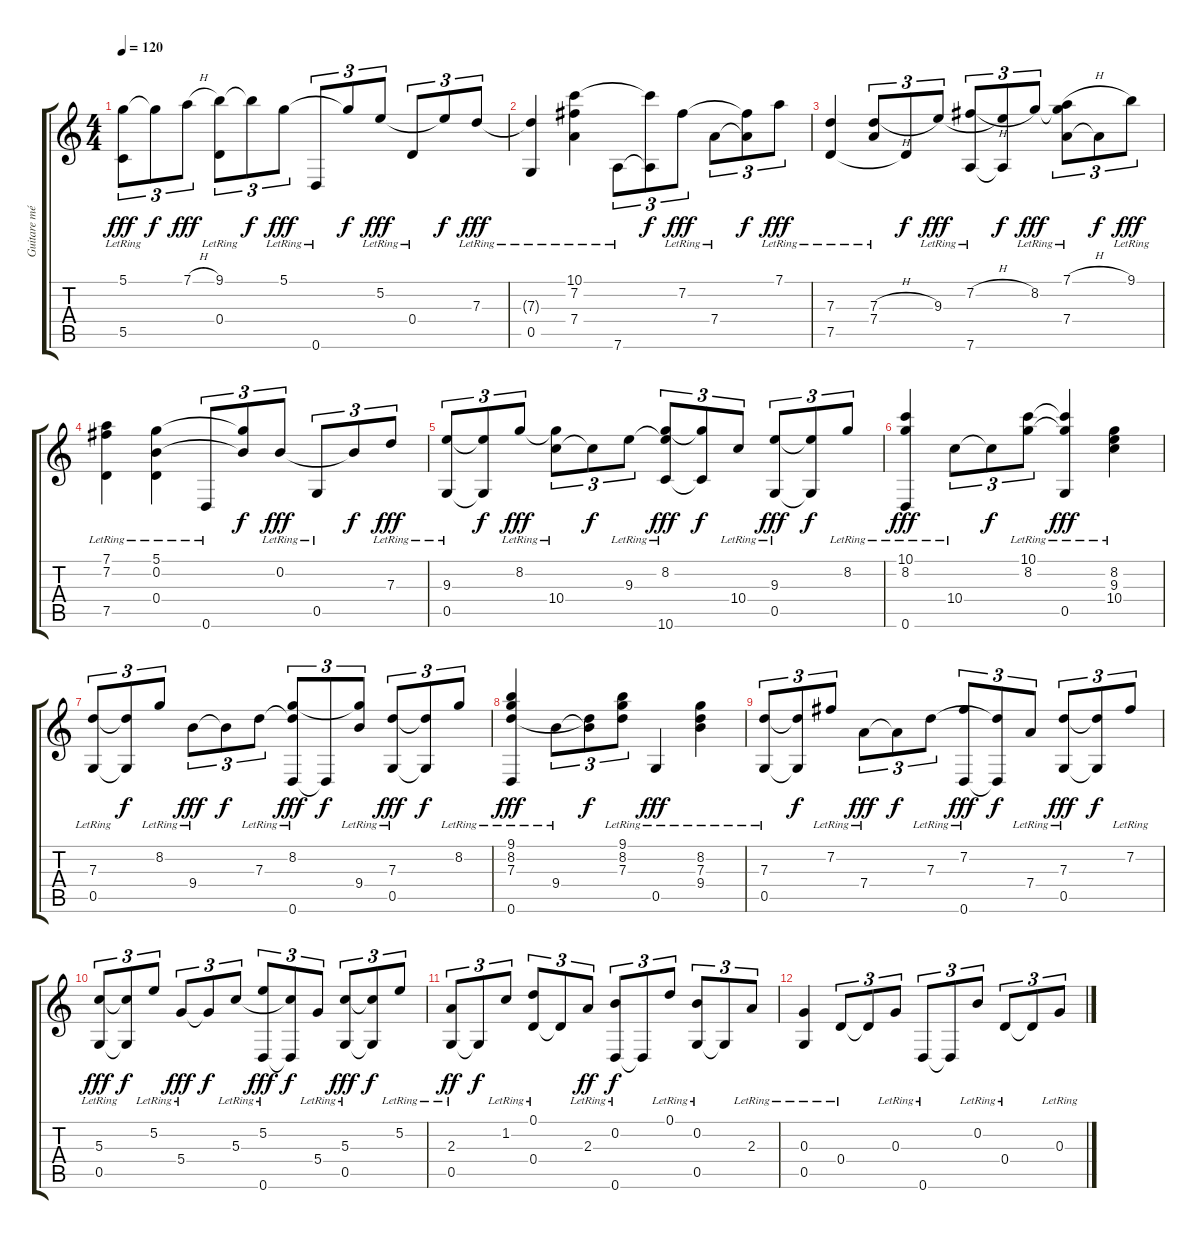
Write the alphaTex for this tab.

\track ("Guitare mélodie 1" "Guitare mé") {instrument acousticguitarsteel}
\staff {score tabs}
\tuning (D4 B3 G3 D3 G2 D2) {hide}
\ts (4 4)
\tempo 120
\clef g2
\ks c
(5.1{lr} 5.5{lr}).8{tu (3 2) dy fff} 5.1{t}.8{tu (3 2) dy f} 7.1{h}.8{tu (3 2) dy fff} (9.1{lr} 0.4{lr}).8{tu (3 2)} 9.1{t}.8{tu (3 2) dy f} 5.1{lr}.8{tu (3 2) dy fff} 0.6{lr}.8{tu (3 2)} 5.1{t}.8{tu (3 2) dy f} 5.2{lr}.8{tu (3 2) dy fff} 0.4{lr}.8{tu (3 2)} 5.2{t}.8{tu (3 2) dy f} 7.3{lr}.8{tu (3 2) dy fff} |
(7.3{t} 0.5{lr}).4 (10.1{lr} 7.2{lr} 7.4{lr}).4{volume 9} 7.6{lr}.8{tu (3 2)} (10.1{t} 7.6{t}).8{tu (3 2) dy f} 7.2{lr}.8{tu (3 2) dy fff} 7.4{lr}.8{tu (3 2)} (7.2{t} 7.4{t}).8{tu (3 2) dy f} 7.1{lr}.8{tu (3 2) dy fff} |
(7.3{lr} 7.5{lr}).4 (7.3{h} 7.4{lr}).8{tu (3 2)} 7.5{t}.8{tu (3 2) dy f} 9.3{lr}.8{tu (3 2) dy fff} (7.2{h} 7.6{lr}).8{tu (3 2)} (9.3{t} 7.6{t}).8{tu (3 2) dy f} 8.2{lr}.8{tu (3 2) dy fff} (7.1{h} 8.2{t} 7.4{lr}).8{tu (3 2) volume 7} 7.4{t}.8{tu (3 2) dy f} 9.1{lr}.8{tu (3 2) dy fff} |
(7.1{lr} 7.2{lr} 7.5{lr}).4 (5.1{lr} 0.2{lr} 0.4{lr}).4 0.6{lr}.8{tu (3 2)} (5.1{t} 0.2{t}).8{tu (3 2) dy f} 0.2{lr}.8{tu (3 2) dy fff} 0.5{lr}.8{tu (3 2)} 0.2{t}.8{tu (3 2) dy f} 7.3{lr}.8{tu (3 2) dy fff} |
(9.3{lr} 0.5{lr}).8{tu (3 2)} (9.3{t} 0.5{t}).8{tu (3 2) dy f} 8.2{lr}.8{tu (3 2) dy fff volume 5} (8.2{t} 10.4{lr}).8{tu (3 2)} 10.4{t}.8{tu (3 2) dy f} 9.3{lr}.8{tu (3 2)} (8.2{lr} 9.3{t} 10.6{lr}).8{tu (3 2) dy fff} (8.2{t} 10.6{t}).8{tu (3 2) dy f} 10.4{lr}.8{tu (3 2)} (9.3{lr} 0.5{lr}).8{tu (3 2) dy fff} (9.3{t} 0.5{t}).8{tu (3 2) dy f} 8.2{lr}.8{tu (3 2)} |
(10.1{lr} 8.2{lr} 0.6{lr}).4{dy fff} 10.4{lr}.8{tu (3 2)} 10.4{t}.8{tu (3 2) dy f} (10.1{lr} 8.2{lr}).8{tu (3 2)} (10.1{t} 8.2{t} 0.5{lr}).4{dy fff} (8.2{lr} 9.3{lr} 10.4{lr}).4 |
(7.3{lr} 0.5{lr}).8{tu (3 2)} (7.3{t} 0.5{t}).8{tu (3 2) dy f} 8.2{lr}.8{tu (3 2)} 9.4{lr}.8{tu (3 2) dy fff} 9.4{t}.8{tu (3 2) dy f} 7.3{lr}.8{tu (3 2)} (8.2{lr} 7.3{t} 0.6{lr}).8{tu (3 2) dy fff} 0.6{t}.8{tu (3 2) dy f} (8.2{t} 9.4{lr}).8{tu (3 2)} (7.3{lr} 0.5{lr}).8{tu (3 2) dy fff} (7.3{t} 0.5{t}).8{tu (3 2) dy f} 8.2{lr}.8{tu (3 2)} |
(9.1{lr} 8.2{lr} 7.3{lr} 0.6{lr}).4{dy fff} 9.4{lr}.8{tu (3 2)} (7.3{t} 9.4{t}).8{tu (3 2) dy f} (9.1{lr} 8.2{lr} 7.3{lr}).8{tu (3 2)} 0.5{lr}.4{dy fff} (8.2{lr} 7.3{lr} 9.4{lr}).4 |
(7.3{lr} 0.5{lr}).8{tu (3 2)} (7.3{t} 0.5{t}).8{tu (3 2) dy f} 7.2{lr}.8{tu (3 2)} 7.4{lr}.8{tu (3 2) dy fff} 7.4{t}.8{tu (3 2) dy f} 7.3{lr}.8{tu (3 2)} (7.2{lr} 0.6{lr}).8{tu (3 2) dy fff} (7.3{t} 0.6{t}).8{tu (3 2) dy f} 7.4{lr}.8{tu (3 2)} (7.3{lr} 0.5{lr}).8{tu (3 2) dy fff} (7.3{t} 0.5{t}).8{tu (3 2) dy f} 7.2{lr}.8{tu (3 2)} |
(5.3{lr} 0.5{lr}).8{tu (3 2) dy fff} (5.3{t} 0.5{t}).8{tu (3 2) dy f} 5.2{lr}.8{tu (3 2) volume 4} 5.4{lr}.8{tu (3 2) dy fff} 5.4{t}.8{tu (3 2) dy f} 5.3{lr}.8{tu (3 2)} (5.2{lr} 0.6{lr}).8{tu (3 2) dy fff} (5.3{t} 0.6{t}).8{tu (3 2) dy f} 5.4{lr}.8{tu (3 2)} (5.3{lr} 0.5{lr}).8{tu (3 2) dy fff} (5.3{t} 0.5{t}).8{tu (3 2) dy f} 5.2{lr}.8{tu (3 2)} |
(2.3{lr} 0.5{lr}).8{tu (3 2) dy ff volume 3} 0.5{t}.8{tu (3 2) dy f} 1.2{lr}.8{tu (3 2)} (0.1{lr} 0.4{lr}).8{tu (3 2)} 0.4{t}.8{tu (3 2)} 2.3{lr}.8{tu (3 2) dy ff} (0.2{lr} 0.6{lr}).8{tu (3 2) dy f} 0.6{t}.8{tu (3 2)} 0.1{lr}.8{tu (3 2)} (0.2{lr} 0.5{lr}).8{tu (3 2)} 0.5{t}.8{tu (3 2)} 2.3{lr}.8{tu (3 2)} |
(0.3 0.5{lr}).4{volume 2} 0.4{lr}.8{tu (3 2)} 0.4{t}.8{tu (3 2)} 0.3{lr}.8{tu (3 2) volume 1} 0.6{lr}.8{tu (3 2)} 0.6{t}.8{tu (3 2)} 0.2{lr}.8{tu (3 2)} 0.4{lr}.8{tu (3 2)} 0.4{t}.8{tu (3 2)} 0.3{lr}.8{tu (3 2) volume 0}
